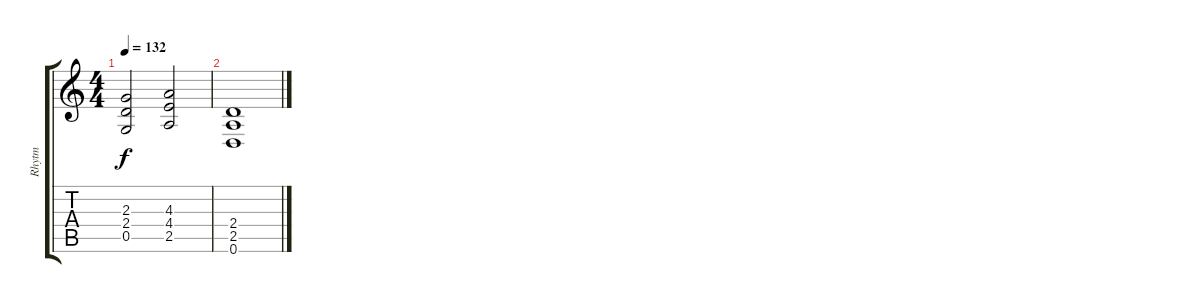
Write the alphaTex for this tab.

\track ("Rhytm" "Rhytm") {instrument distortionguitar}
\staff {score tabs}
\tuning (D4 A3 F3 C3 G2 D2) {hide}
\ts (4 4)
\tempo 132
\clef g2
\ks c
(2.3 2.4 0.5).2{dy f} (4.3 4.4 2.5).2 |
(2.4 2.5 0.6).1
